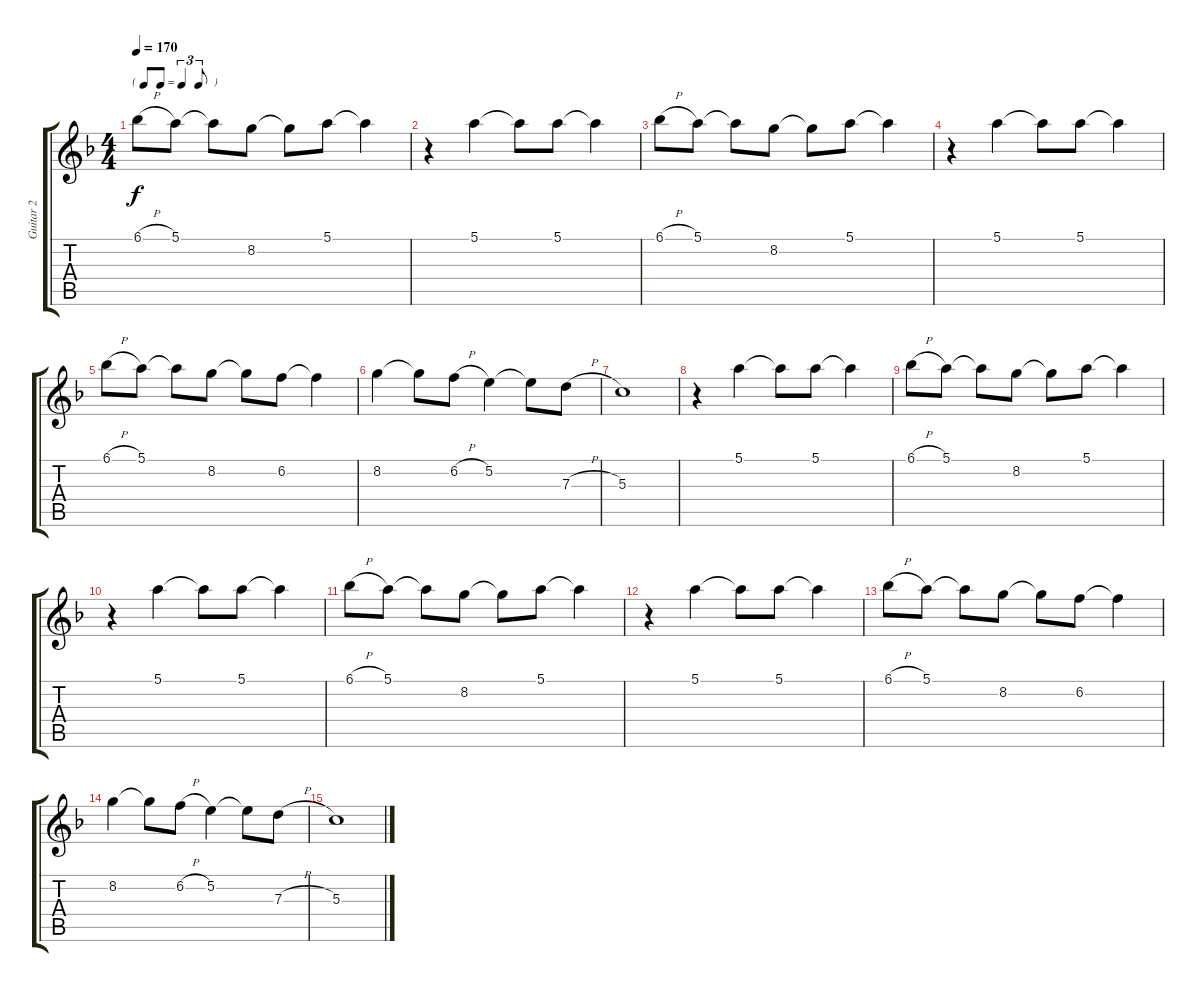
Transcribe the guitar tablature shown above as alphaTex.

\track ("Guitar 2" "Guitar 2") {instrument electricguitarclean}
\staff {score tabs}
\tuning (E4 B3 G3 D3 A2 E2) {hide}
\ts (4 4)
\tf triplet8th
\tempo 170
\clef g2
\ks f
6.1{h}.8{dy f} 5.1.8 5.1{t}.8 8.2.8 8.2{t}.8 5.1.8 5.1{t}.4 |
r.4 5.1.4 5.1{t}.8 5.1.8 5.1{t}.4 |
6.1{h}.8 5.1.8 5.1{t}.8 8.2.8 8.2{t}.8 5.1.8 5.1{t}.4 |
r.4 5.1.4 5.1{t}.8 5.1.8 5.1{t}.4 |
6.1{h}.8 5.1.8 5.1{t}.8 8.2.8 8.2{t}.8 6.2.8 6.2{t}.4 |
8.2.4 8.2{t}.8 6.2{h}.8 5.2.4 5.2{t}.8 7.3{h}.8 |
5.3.1 |
r.4 5.1.4 5.1{t}.8 5.1.8 5.1{t}.4 |
6.1{h}.8 5.1.8 5.1{t}.8 8.2.8 8.2{t}.8 5.1.8 5.1{t}.4 |
r.4 5.1.4 5.1{t}.8 5.1.8 5.1{t}.4 |
6.1{h}.8 5.1.8 5.1{t}.8 8.2.8 8.2{t}.8 5.1.8 5.1{t}.4 |
r.4{volume 0} 5.1.4 5.1{t}.8 5.1.8 5.1{t}.4 |
6.1{h}.8 5.1.8 5.1{t}.8 8.2.8 8.2{t}.8 6.2.8 6.2{t}.4 |
8.2.4 8.2{t}.8 6.2{h}.8 5.2.4 5.2{t}.8 7.3{h}.8 |
5.3.1
